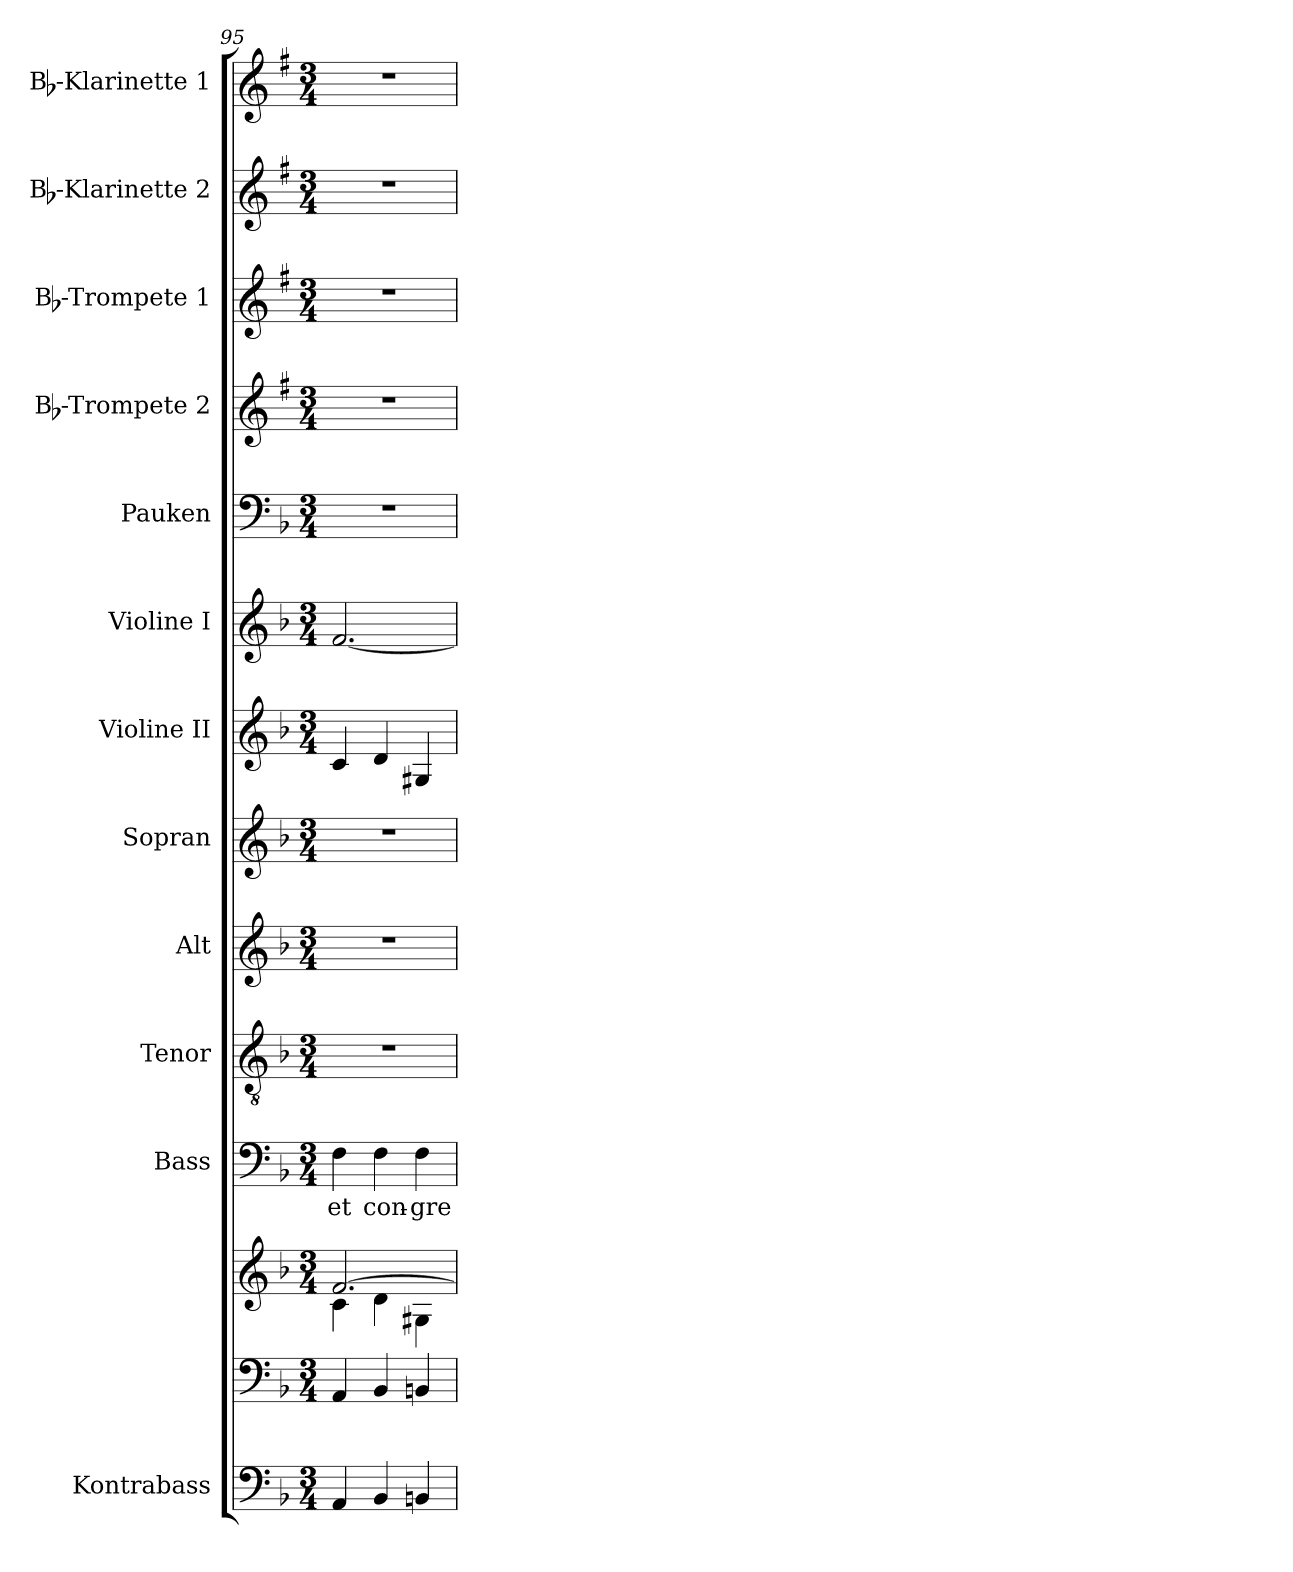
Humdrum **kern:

**kern	**kern	**kern	**kern	**text	**kern	**kern	**kern	**kern	**kern	**kern	**kern	**kern	**kern	**kern
*part13	*part12	*part12	*part11	*part11	*part10	*part9	*part8	*part7	*part6	*part5	*part4	*part3	*part2	*part1
*staff14	*staff13	*staff12	*staff11	*staff11	*staff10	*staff9	*staff8	*staff7	*staff6	*staff5	*staff4	*staff3	*staff2	*staff1
*I"Kontrabass	*	*	*I"Bass	*	*I"Tenor	*I"Alt	*I"Sopran	*I"Violine II	*I"Violine I	*I"Pauken	*I"Bb-Trompete 2	*I"Bb-Trompete 1	*I"Bb-Klarinette 2	*I"Bb-Klarinette 1
*I'Kb.	*	*	*I'B.	*	*I'T.	*I'A.	*I'S.	*I'Vl. II	*I'Vl. I	*I'Pk.	*I'Bb Trp. 2	*I'Bb Trp. 1	*I'Bb Kl. 2	*I'Bb Kl. 1
*clefF4	*clefF4	*clefG2	*clefF4	*	*clefGv2	*clefG2	*clefG2	*clefG2	*clefG2	*clefF4	*clefG2	*clefG2	*clefG2	*clefG2
*ITrd7c12	*	*	*	*	*	*	*	*	*	*	*ITrd1c2	*ITrd1c2	*ITrd1c2	*ITrd1c2
*k[b-]	*k[b-]	*k[b-]	*k[b-]	*	*k[b-]	*k[b-]	*k[b-]	*k[b-]	*k[b-]	*k[b-]	*k[b-]	*k[b-]	*k[b-]	*k[b-]
*F:	*F:	*F:	*F:	*	*F:	*F:	*F:	*F:	*F:	*F:	*F:	*F:	*F:	*F:
*M3/4	*M3/4	*M3/4	*M3/4	*	*M3/4	*M3/4	*M3/4	*M3/4	*M3/4	*M3/4	*M3/4	*M3/4	*M3/4	*M3/4
=95	=95	=95	=95	=95	=95	=95	=95	=95	=95	=95	=95	=95	=95	=95
*	*	*^	*	*	*	*	*	*	*	*	*	*	*	*
!	!	!	!	!	!LO:LY:b	!	!	!	!	!	!	!	!	!	!
4AAA/	4AA/	[>2.f/	4c\	4F\	et	2.r	2.r	2.r	4c/	[2.f/	2.r	2.r	2.r	2.r	2.r
!	!	!	!	!	!LO:LY:b	!	!	!	!	!	!	!	!	!	!
4BBB-/	4BB-/	.	4d\	4F\	con-	.	.	.	4d/	.	.	.	.	.	.
!	!	!	!	!	!LO:LY:b	!	!	!	!	!	!	!	!	!	!
4BBBn/	4BBn/	.	4G#X\	4F\	-gre-	.	.	.	4G#X/	.	.	.	.	.	.
*	*	*v	*v	*	*	*	*	*	*	*	*	*	*	*	*
=	=	=	=	=	=	=	=	=	=	=	=	=	=	=
*-	*-	*-	*-	*-	*-	*-	*-	*-	*-	*-	*-	*-	*-	*-
